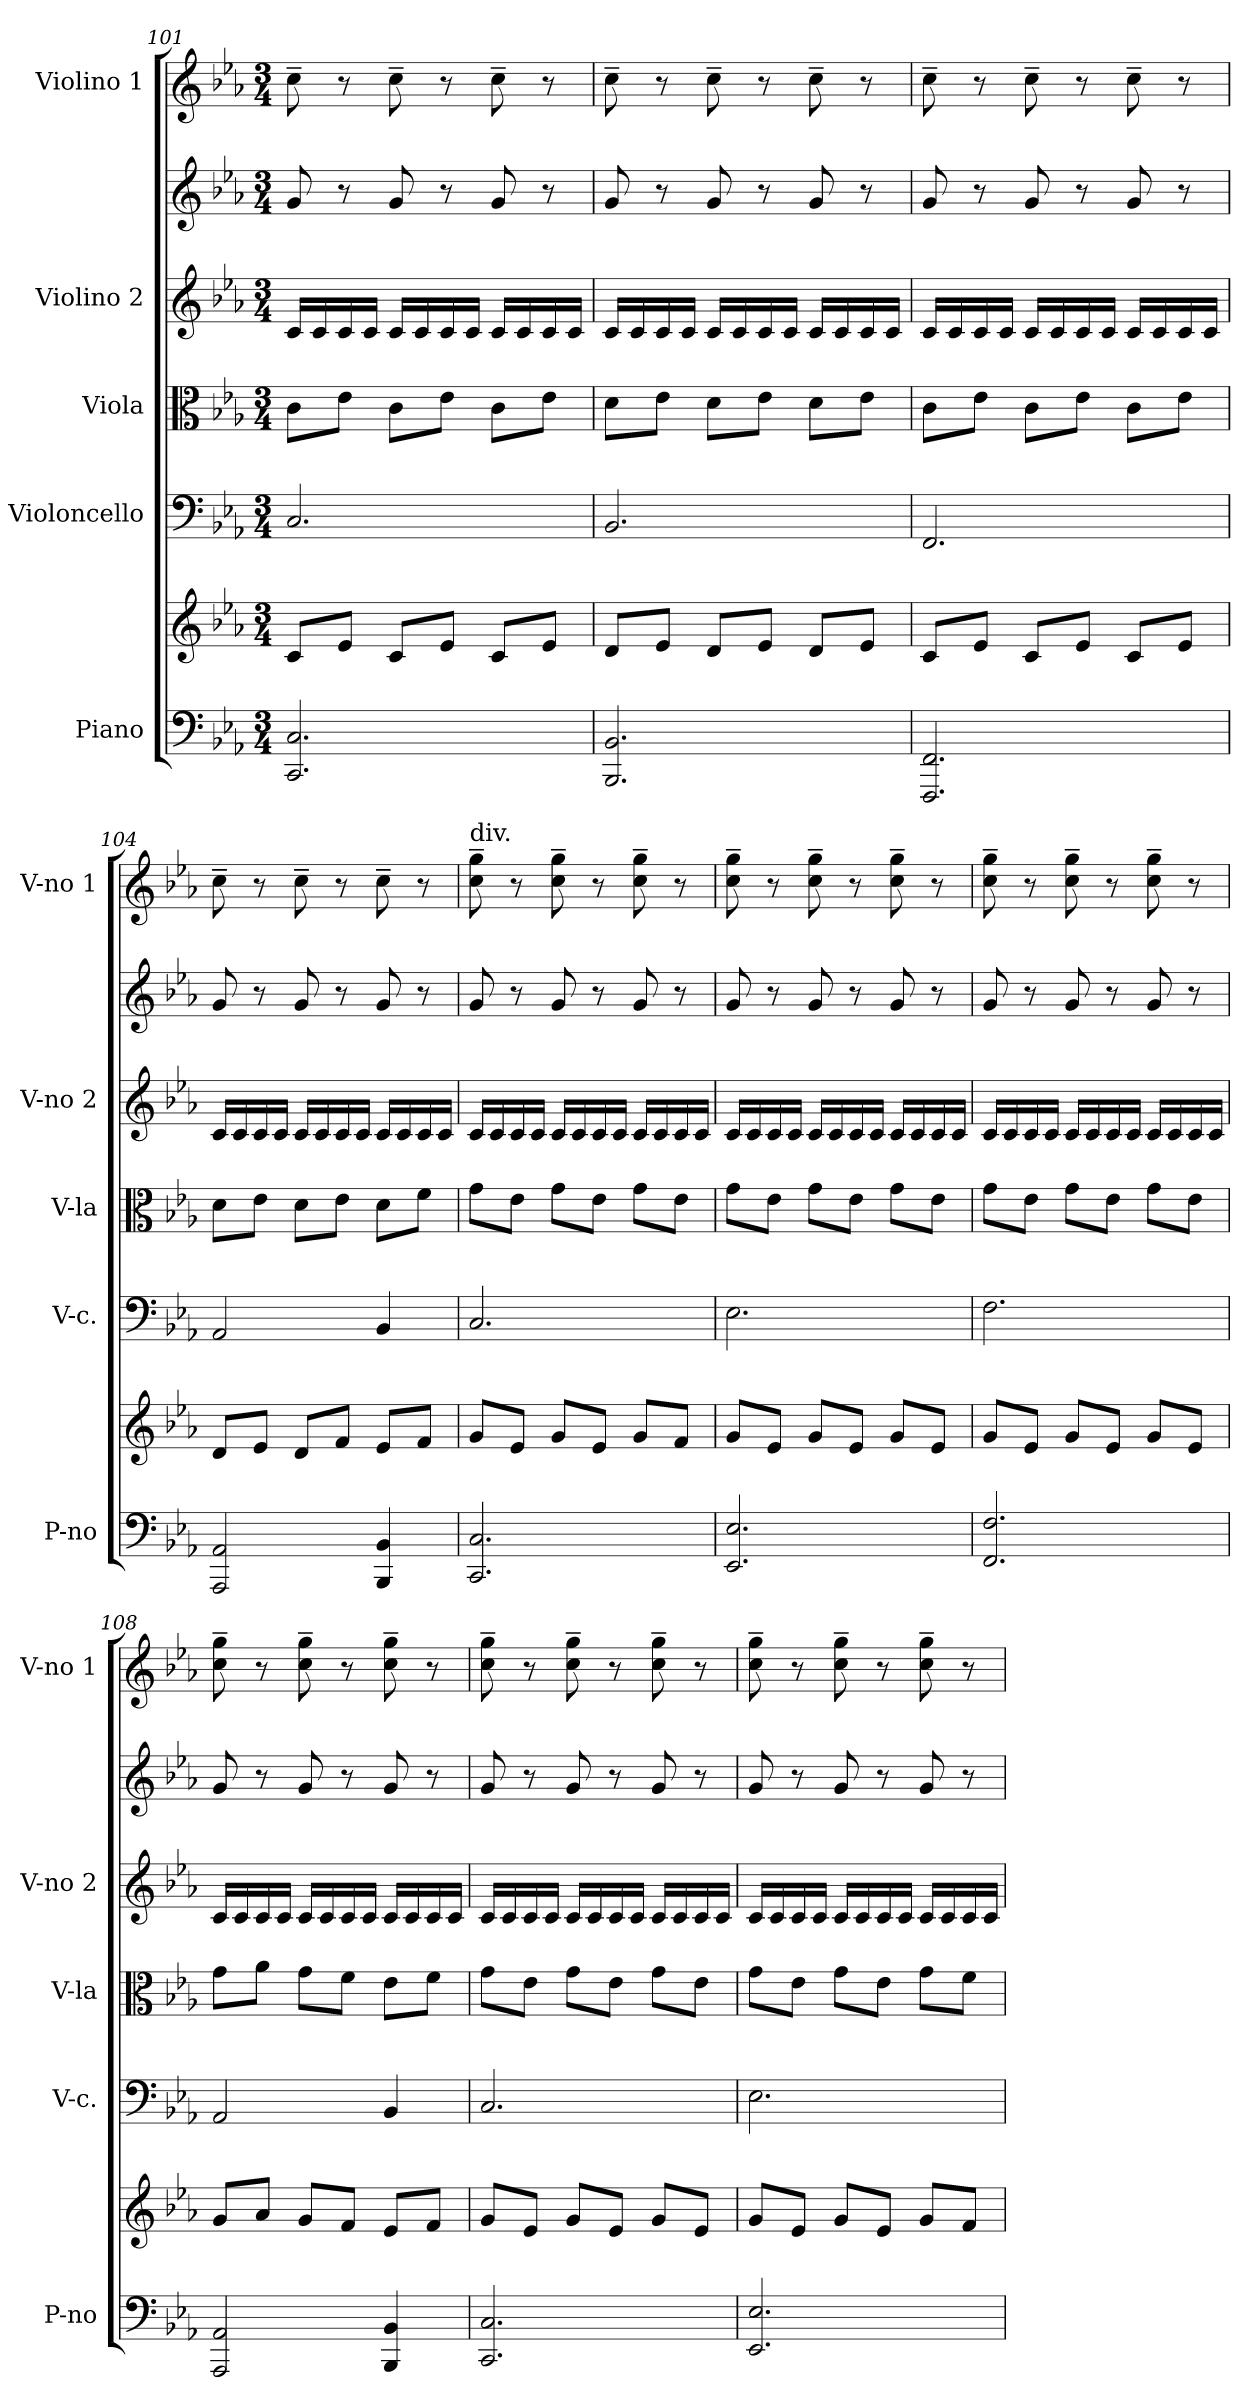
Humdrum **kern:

**kern	**kern	**kern	**kern	**kern	**kern	**kern
*part5	*part5	*part4	*part3	*part2	*part2	*part1
*staff7	*staff6	*staff5	*staff4	*staff3	*staff2	*staff1
*I"Piano	*	*I"Violoncello	*I"Viola	*I"Violino 2	*	*I"Violino 1
*I'P-no	*	*I'V-c.	*I'V-la	*I'V-no 2	*	*I'V-no 1
!!LO:PB:g=z
*clefF4	*clefG2	*clefF4	*clefC3	*clefG2	*clefG2	*clefG2
*k[b-e-a-]	*k[b-e-a-]	*k[b-e-a-]	*k[b-e-a-]	*k[b-e-a-]	*k[b-e-a-]	*k[b-e-a-]
*M3/4	*M3/4	*M3/4	*M3/4	*M3/4	*M3/4	*M3/4
=101	=101	=101	=101	=101	=101	=101
2.CC/ 2.C/	8c/L	2.C/	8c\L	16c/LL	8g/	8cc~\
.	.	.	.	16c/	.	.
.	8e-/J	.	8e-\J	16c/	8r	8r
.	.	.	.	16c/JJ	.	.
.	8c/L	.	8c\L	16c/LL	8g/	8cc~\
.	.	.	.	16c/	.	.
.	8e-/J	.	8e-\J	16c/	8r	8r
.	.	.	.	16c/JJ	.	.
.	8c/L	.	8c\L	16c/LL	8g/	8cc~\
.	.	.	.	16c/	.	.
.	8e-/J	.	8e-\J	16c/	8r	8r
.	.	.	.	16c/JJ	.	.
=102	=102	=102	=102	=102	=102	=102
2.BBB-/ 2.BB-/	8d/L	2.BB-/	8d\L	16c/LL	8g/	8cc~\
.	.	.	.	16c/	.	.
.	8e-/J	.	8e-\J	16c/	8r	8r
.	.	.	.	16c/JJ	.	.
.	8d/L	.	8d\L	16c/LL	8g/	8cc~\
.	.	.	.	16c/	.	.
.	8e-/J	.	8e-\J	16c/	8r	8r
.	.	.	.	16c/JJ	.	.
.	8d/L	.	8d\L	16c/LL	8g/	8cc~\
.	.	.	.	16c/	.	.
.	8e-/J	.	8e-\J	16c/	8r	8r
.	.	.	.	16c/JJ	.	.
!!LO:PB:g=z
=103	=103	=103	=103	=103	=103	=103
2.FFF/ 2.FF/	8c/L	2.FF/	8c\L	16c/LL	8g/	8cc~\
.	.	.	.	16c/	.	.
.	8e-/J	.	8e-\J	16c/	8r	8r
.	.	.	.	16c/JJ	.	.
.	8c/L	.	8c\L	16c/LL	8g/	8cc~\
.	.	.	.	16c/	.	.
.	8e-/J	.	8e-\J	16c/	8r	8r
.	.	.	.	16c/JJ	.	.
.	8c/L	.	8c\L	16c/LL	8g/	8cc~\
.	.	.	.	16c/	.	.
.	8e-/J	.	8e-\J	16c/	8r	8r
.	.	.	.	16c/JJ	.	.
=104	=104	=104	=104	=104	=104	=104
2AAA-/ 2AA-/	8d/L	2AA-/	8d\L	16c/LL	8g/	8cc~\
.	.	.	.	16c/	.	.
.	8e-/J	.	8e-\J	16c/	8r	8r
.	.	.	.	16c/JJ	.	.
.	8d/L	.	8d\L	16c/LL	8g/	8cc~\
.	.	.	.	16c/	.	.
.	8f/J	.	8e-\J	16c/	8r	8r
.	.	.	.	16c/JJ	.	.
4BBB-/ 4BB-/	8e-/L	4BB-/	8d\L	16c/LL	8g/	8cc~\
.	.	.	.	16c/	.	.
.	8f/J	.	8f\J	16c/	8r	8r
.	.	.	.	16c/JJ	.	.
!!LO:PB:g=z
=105	=105	=105	=105	=105	=105	=105
!	!	!	!	!	!	!LO:TX:a:t=div.
2.CC/ 2.C/	8g/L	2.C/	8g\L	16c/LL	8g/	8cc\~ 8gg\~
.	.	.	.	16c/	.	.
.	8e-/J	.	8e-\J	16c/	8r	8r
.	.	.	.	16c/JJ	.	.
.	8g/L	.	8g\L	16c/LL	8g/	8cc\~ 8gg\~
.	.	.	.	16c/	.	.
.	8e-/J	.	8e-\J	16c/	8r	8r
.	.	.	.	16c/JJ	.	.
.	8g/L	.	8g\L	16c/LL	8g/	8cc\~ 8gg\~
.	.	.	.	16c/	.	.
.	8f/J	.	8e-\J	16c/	8r	8r
.	.	.	.	16c/JJ	.	.
=106	=106	=106	=106	=106	=106	=106
2.EE-/ 2.E-/	8g/L	2.E-\	8g\L	16c/LL	8g/	8cc\~ 8gg\~
.	.	.	.	16c/	.	.
.	8e-/J	.	8e-\J	16c/	8r	8r
.	.	.	.	16c/JJ	.	.
.	8g/L	.	8g\L	16c/LL	8g/	8cc\~ 8gg\~
.	.	.	.	16c/	.	.
.	8e-/J	.	8e-\J	16c/	8r	8r
.	.	.	.	16c/JJ	.	.
.	8g/L	.	8g\L	16c/LL	8g/	8cc\~ 8gg\~
.	.	.	.	16c/	.	.
.	8e-/J	.	8e-\J	16c/	8r	8r
.	.	.	.	16c/JJ	.	.
!!LO:PB:g=z
=107	=107	=107	=107	=107	=107	=107
2.FF/ 2.F/	8g/L	2.F\	8g\L	16c/LL	8g/	8cc\~ 8gg\~
.	.	.	.	16c/	.	.
.	8e-/J	.	8e-\J	16c/	8r	8r
.	.	.	.	16c/JJ	.	.
.	8g/L	.	8g\L	16c/LL	8g/	8cc\~ 8gg\~
.	.	.	.	16c/	.	.
.	8e-/J	.	8e-\J	16c/	8r	8r
.	.	.	.	16c/JJ	.	.
.	8g/L	.	8g\L	16c/LL	8g/	8cc\~ 8gg\~
.	.	.	.	16c/	.	.
.	8e-/J	.	8e-\J	16c/	8r	8r
.	.	.	.	16c/JJ	.	.
=108	=108	=108	=108	=108	=108	=108
2AAA-/ 2AA-/	8g/L	2AA-/	8g\L	16c/LL	8g/	8cc\~ 8gg\~
.	.	.	.	16c/	.	.
.	8a-/J	.	8a-\J	16c/	8r	8r
.	.	.	.	16c/JJ	.	.
.	8g/L	.	8g\L	16c/LL	8g/	8cc\~ 8gg\~
.	.	.	.	16c/	.	.
.	8f/J	.	8f\J	16c/	8r	8r
.	.	.	.	16c/JJ	.	.
4BBB-/ 4BB-/	8e-/L	4BB-/	8e-\L	16c/LL	8g/	8cc\~ 8gg\~
.	.	.	.	16c/	.	.
.	8f/J	.	8f\J	16c/	8r	8r
.	.	.	.	16c/JJ	.	.
!!LO:PB:g=z
=109	=109	=109	=109	=109	=109	=109
2.CC/ 2.C/	8g/L	2.C/	8g\L	16c/LL	8g/	8cc\~ 8gg\~
.	.	.	.	16c/	.	.
.	8e-/J	.	8e-\J	16c/	8r	8r
.	.	.	.	16c/JJ	.	.
.	8g/L	.	8g\L	16c/LL	8g/	8cc\~ 8gg\~
.	.	.	.	16c/	.	.
.	8e-/J	.	8e-\J	16c/	8r	8r
.	.	.	.	16c/JJ	.	.
.	8g/L	.	8g\L	16c/LL	8g/	8cc\~ 8gg\~
.	.	.	.	16c/	.	.
.	8e-/J	.	8e-\J	16c/	8r	8r
.	.	.	.	16c/JJ	.	.
=110	=110	=110	=110	=110	=110	=110
2.EE-/ 2.E-/	8g/L	2.E-\	8g\L	16c/LL	8g/	8cc\~ 8gg\~
.	.	.	.	16c/	.	.
.	8e-/J	.	8e-\J	16c/	8r	8r
.	.	.	.	16c/JJ	.	.
.	8g/L	.	8g\L	16c/LL	8g/	8cc\~ 8gg\~
.	.	.	.	16c/	.	.
.	8e-/J	.	8e-\J	16c/	8r	8r
.	.	.	.	16c/JJ	.	.
.	8g/L	.	8g\L	16c/LL	8g/	8cc\~ 8gg\~
.	.	.	.	16c/	.	.
.	8f/J	.	8f\J	16c/	8r	8r
.	.	.	.	16c/JJ	.	.
=	=	=	=	=	=	=
*-	*-	*-	*-	*-	*-	*-
